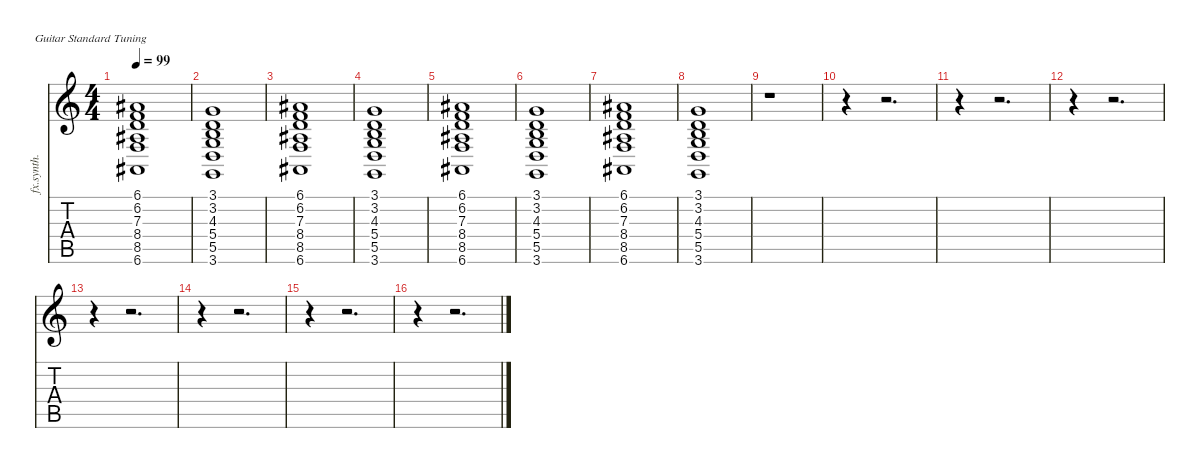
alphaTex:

\defaultSystemsLayout 4
\hideDynamics
\bracketExtendMode nobrackets
\otherSystemsTrackNameOrientation horizontal
\track ("keyboard" "fx.synth.") {instrument fx4atmosphere}
\staff {score tabs}
\tuning (E4 B3 G3 D3 A2 E2)
\ts (4 4)
\tempo 99
\clef g2
\ks c
(6.1{acc #} 6.2 7.3 8.4{acc #} 8.5 6.6{acc #}).1{dy f} |
(3.1 3.2 4.3 5.4 5.5 3.6).1 |
(6.1{acc #} 6.2 7.3 8.4{acc #} 8.5 6.6{acc #}).1 |
(3.1 3.2 4.3 5.4 5.5 3.6).1 |
(6.1{acc #} 6.2 7.3 8.4{acc #} 8.5 6.6{acc #}).1 |
(3.1 3.2 4.3 5.4 5.5 3.6).1 |
(6.1{acc #} 6.2 7.3 8.4{acc #} 8.5 6.6{acc #}).1 |
(3.1 3.2 4.3 5.4 5.5 3.6).1 |
r.1 |
r.4 r.2{d} |
r.4 r.2{d} |
r.4 r.2{d} |
r.4 r.2{d} |
r.4 r.2{d} |
r.4 r.2{d} |
r.4 r.2{d}
